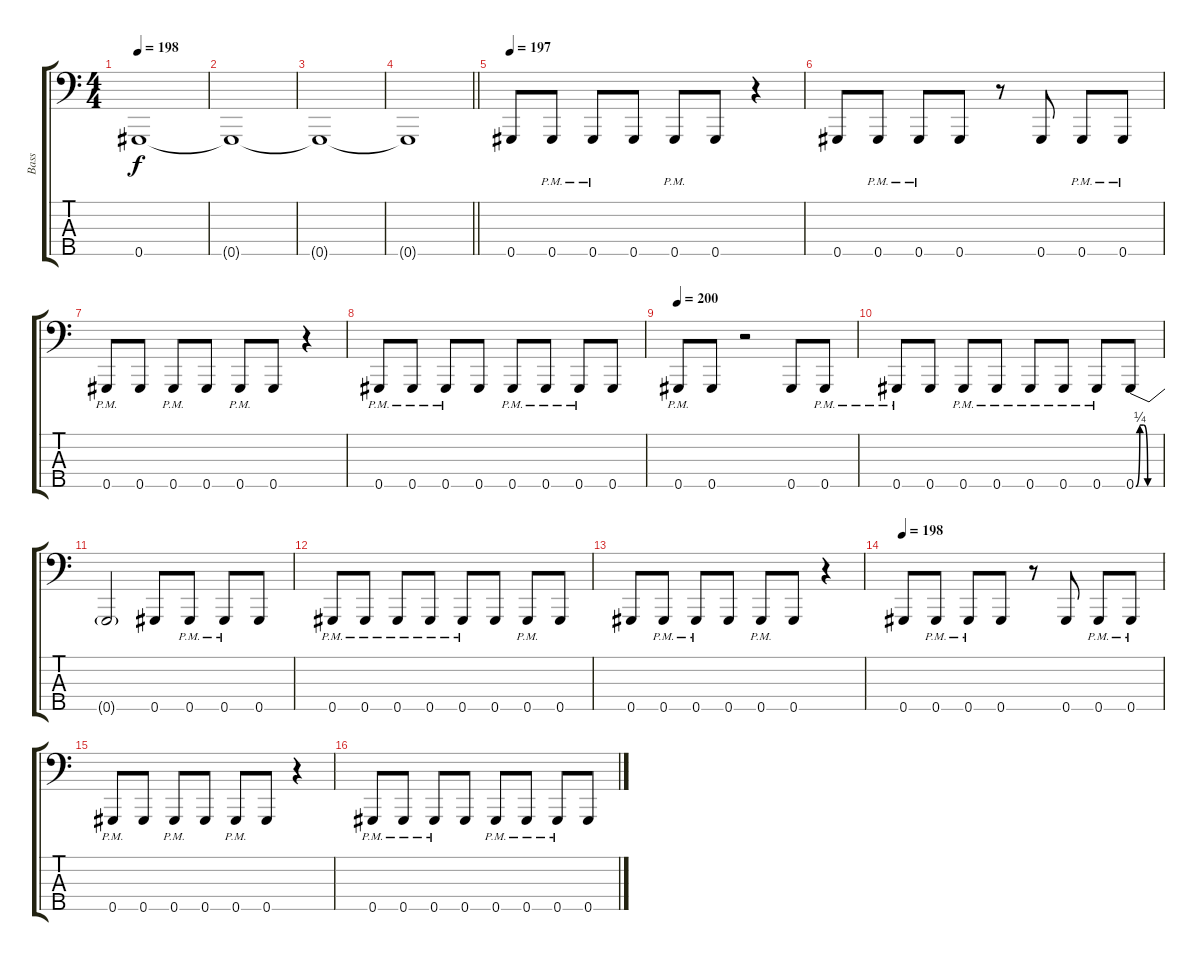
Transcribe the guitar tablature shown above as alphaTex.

\track ("Bass" "Bass") {instrument electricbasspick}
\staff {score tabs}
\tuning (F2 Eb2 Bb1 F1 Ab0) {hide}
\ts (4 4)
\tempo 198
\clef f4
\ks c
0.5{t}.1{dy f} |
0.5{t}.1 |
0.5{t}.1 |
\barLineRight lightlight
0.5{t}.1 |
\section ("" "")
\tempo 197
0.5.8{volume 16} 0.5{pm}.8 0.5{pm}.8 0.5.8 0.5{pm}.8 0.5.8 r.4 |
0.5.8 0.5{pm}.8 0.5{pm}.8 0.5.8 r.8 0.5.8 0.5{pm}.8 0.5{pm}.8 |
0.5{pm}.8 0.5.8 0.5{pm}.8 0.5.8 0.5{pm}.8 0.5.8 r.4 |
0.5{pm}.8 0.5{pm}.8 0.5{pm}.8 0.5.8 0.5{pm}.8 0.5{pm}.8 0.5{pm}.8 0.5.8 |
\tempo 200
0.5{pm}.8 0.5.8 r.2 0.5.8 0.5{pm}.8 |
0.5{pm}.8 0.5.8 0.5{pm}.8 0.5{pm}.8 0.5{pm}.8 0.5{pm}.8 0.5{pm}.8 0.5{be (custom 0 0 10 1 20 1 30 0 60 0)}.8 |
0.5{t}.2 0.5.8 0.5{pm}.8 0.5{pm}.8 0.5.8 |
0.5{pm}.8 0.5{pm}.8 0.5{pm}.8 0.5{pm}.8 0.5{pm}.8 0.5.8 0.5{pm}.8 0.5.8 |
0.5.8 0.5{pm}.8 0.5{pm}.8 0.5.8 0.5{pm}.8 0.5.8 r.4 |
\tempo 198
0.5.8 0.5{pm}.8 0.5{pm}.8 0.5.8 r.8 0.5.8 0.5{pm}.8 0.5{pm}.8 |
0.5{pm}.8 0.5.8 0.5{pm}.8 0.5.8 0.5{pm}.8 0.5.8 r.4 |
0.5{pm}.8 0.5{pm}.8 0.5{pm}.8 0.5.8 0.5{pm}.8 0.5{pm}.8 0.5{pm}.8 0.5.8
